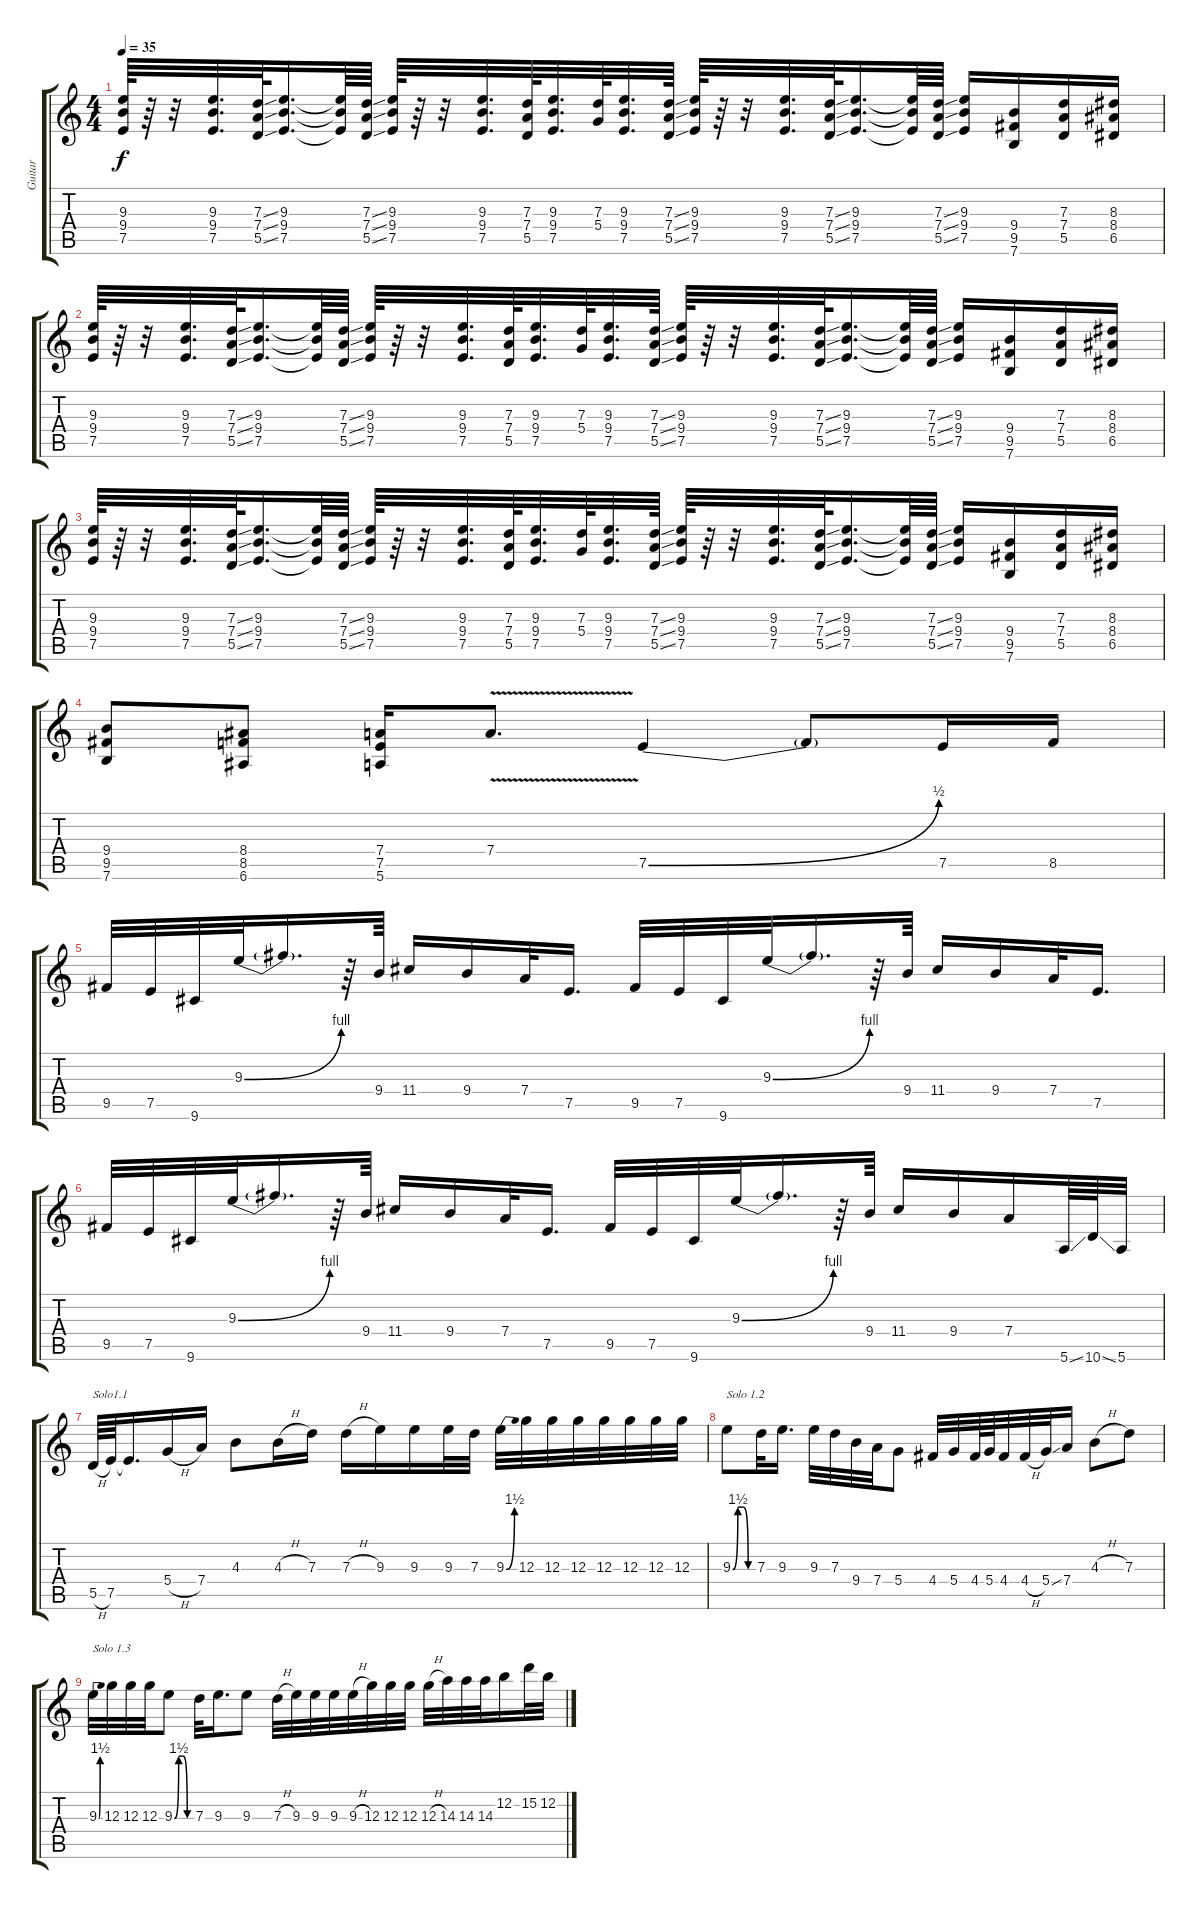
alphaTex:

\track ("Guitar" "Guitar") {instrument distortionguitar}
\staff {score tabs}
\tuning (E4 B3 G3 D3 A2 E2) {hide}
\ts (4 4)
\tempo 35
\clef g2
\ks c
(9.3 9.4 7.5).64{dy f} r.64 r.32 (9.3 9.4 7.5).32{d} (7.3{ss} 7.4{ss} 5.5{ss}).64 (9.3 9.4 7.5).16{d} (9.3{t} 9.4{t} 7.5{t}).64 (7.3{ss} 7.4{ss} 5.5{ss}).64 (9.3 9.4 7.5).64 r.64 r.32 (9.3 9.4 7.5).32{d} (7.3 7.4 5.5).64 (9.3 9.4 7.5).32{d} (7.3 5.4).64 (9.3 9.4 7.5).32{d} (7.3{ss} 7.4{ss} 5.5{ss}).64 (9.3 9.4 7.5).64 r.64 r.32 (9.3 9.4 7.5).32{d} (7.3{ss} 7.4{ss} 5.5{ss}).64 (9.3 9.4 7.5).16{d} (9.3{t} 9.4{t} 7.5{t}).64 (7.3{ss} 7.4{ss} 5.5{ss}).64 (9.3 9.4 7.5).16 (9.4 9.5 7.6).16 (7.3 7.4 5.5).16 (8.3 8.4 6.5).16 |
(9.3 9.4 7.5).64 r.64 r.32 (9.3 9.4 7.5).32{d} (7.3{ss} 7.4{ss} 5.5{ss}).64 (9.3 9.4 7.5).16{d} (9.3{t} 9.4{t} 7.5{t}).64 (7.3{ss} 7.4{ss} 5.5{ss}).64 (9.3 9.4 7.5).64 r.64 r.32 (9.3 9.4 7.5).32{d} (7.3 7.4 5.5).64 (9.3 9.4 7.5).32{d} (7.3 5.4).64 (9.3 9.4 7.5).32{d} (7.3{ss} 7.4{ss} 5.5{ss}).64 (9.3 9.4 7.5).64 r.64 r.32 (9.3 9.4 7.5).32{d} (7.3{ss} 7.4{ss} 5.5{ss}).64 (9.3 9.4 7.5).16{d} (9.3{t} 9.4{t} 7.5{t}).64 (7.3{ss} 7.4{ss} 5.5{ss}).64 (9.3 9.4 7.5).16 (9.4 9.5 7.6).16 (7.3 7.4 5.5).16 (8.3 8.4 6.5).16 |
(9.3 9.4 7.5).64 r.64 r.32 (9.3 9.4 7.5).32{d} (7.3{ss} 7.4{ss} 5.5{ss}).64 (9.3 9.4 7.5).16{d} (9.3{t} 9.4{t} 7.5{t}).64 (7.3{ss} 7.4{ss} 5.5{ss}).64 (9.3 9.4 7.5).64 r.64 r.32 (9.3 9.4 7.5).32{d} (7.3 7.4 5.5).64 (9.3 9.4 7.5).32{d} (7.3 5.4).64 (9.3 9.4 7.5).32{d} (7.3{ss} 7.4{ss} 5.5{ss}).64 (9.3 9.4 7.5).64 r.64 r.32 (9.3 9.4 7.5).32{d} (7.3{ss} 7.4{ss} 5.5{ss}).64 (9.3 9.4 7.5).16{d} (9.3{t} 9.4{t} 7.5{t}).64 (7.3{ss} 7.4{ss} 5.5{ss}).64 (9.3 9.4 7.5).16 (9.4 9.5 7.6).16 (7.3 7.4 5.5).16 (8.3 8.4 6.5).16 |
(9.4 9.5 7.6).8 (8.4 8.5 6.6).8 (7.4 7.5 5.6).16 7.4{v}.8{d} 7.5{be (bend 0 0 60 2)}.4 7.5{t}.8 7.5.16 8.5.16 |
9.5.32 7.5.32 9.6.32 9.3{be (bend 0 0 60 4)}.32 9.3{t}.16{d} r.64 9.4.64 11.4.16 9.4.16 7.4.32 7.5.16{d} 9.5.32 7.5.32 9.6.32 9.3{be (bend 0 0 60 4)}.32 9.3{t}.16{d} r.64 9.4.64 11.4.16 9.4.16 7.4.32 7.5.16{d} |
9.5.32 7.5.32 9.6.32 9.3{be (bend 0 0 60 4)}.32 9.3{t}.16{d} r.64 9.4.64 11.4.16 9.4.16 7.4.32 7.5.16{d} 9.5.32 7.5.32 9.6.32 9.3{be (bend 0 0 60 4)}.32 9.3{t}.16{d} r.64 9.4.64 11.4.16 9.4.16 7.4.16 5.6{ss}.64 10.6{ss}.64 5.6.32 |
5.5{h}.64{txt "Solo1.1"} 7.5.64 7.5{t}.16{d} 5.4{h}.16 7.4.16 4.3.8 4.3{h}.16 7.3.16 7.3{h}.16 9.3.16 9.3.16 9.3.32 7.3.32 9.3{be (bend 0 0 60 6)}.32 12.3.32 12.3.32 12.3.32 12.3.32 12.3.32 12.3.32 12.3.32 |
9.3{be (custom 0 0 15 6 30 6 45 0 60 0)}.8{txt "Solo 1.2"} 7.3.32 9.3.16{d} 9.3.32 7.3.32 9.4.32 7.4.32 5.4.8 4.4.32 5.4.32 4.4.64 5.4.64 4.4.32 4.4{h}.32 5.4{ss}.32 7.4.16 4.3{h}.8 7.3.8 |
9.3{be (bend 0 0 60 6)}.32{txt "Solo 1.3"} 12.3.32 12.3.32 12.3.32 9.3{be (custom 0 0 15 6 30 6 45 0 60 0)}.8 7.3.32 9.3.16{d} 9.3.8 7.3{h}.32 9.3.32 9.3.32 9.3.32 9.3{h}.32 12.3.32 12.3.32 12.3.32 12.3{h}.32 14.3.32 14.3.32 14.3.32 12.2.16 15.2.32 12.2.32
